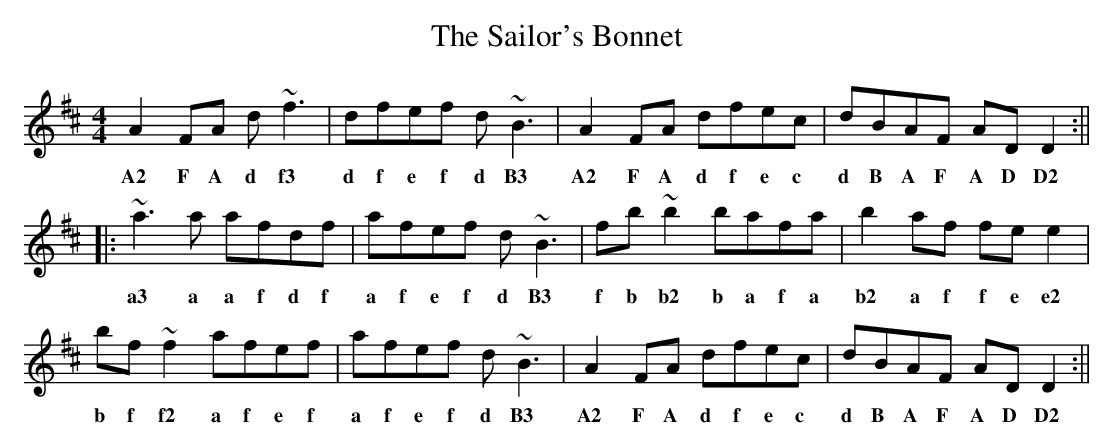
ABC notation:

X:1
T: Sailor's Bonnet, The
M: 4/4
L: 1/8
K: Dmaj
A2 FA d~f3|dfef d~B3| A2 FA dfec|dBAF ADD2:||
w: A2 F A d f3 d f e f d B3 A2 F A d f e c d B A F A D D2
|:~a3 a afdf|afef d~B3|fb ~b2 bafa|b2af fee2|
w: a3 a a f d f a f e f d B3 f b  b2 b a f a b2 a f f e e2
bf ~f2 afef|afef d~B3|A2 FA dfec |dBAF ADD2:||
w: b f f2 a f e f a f e f d B3 A2 F A d f e c d B A F A D D2
